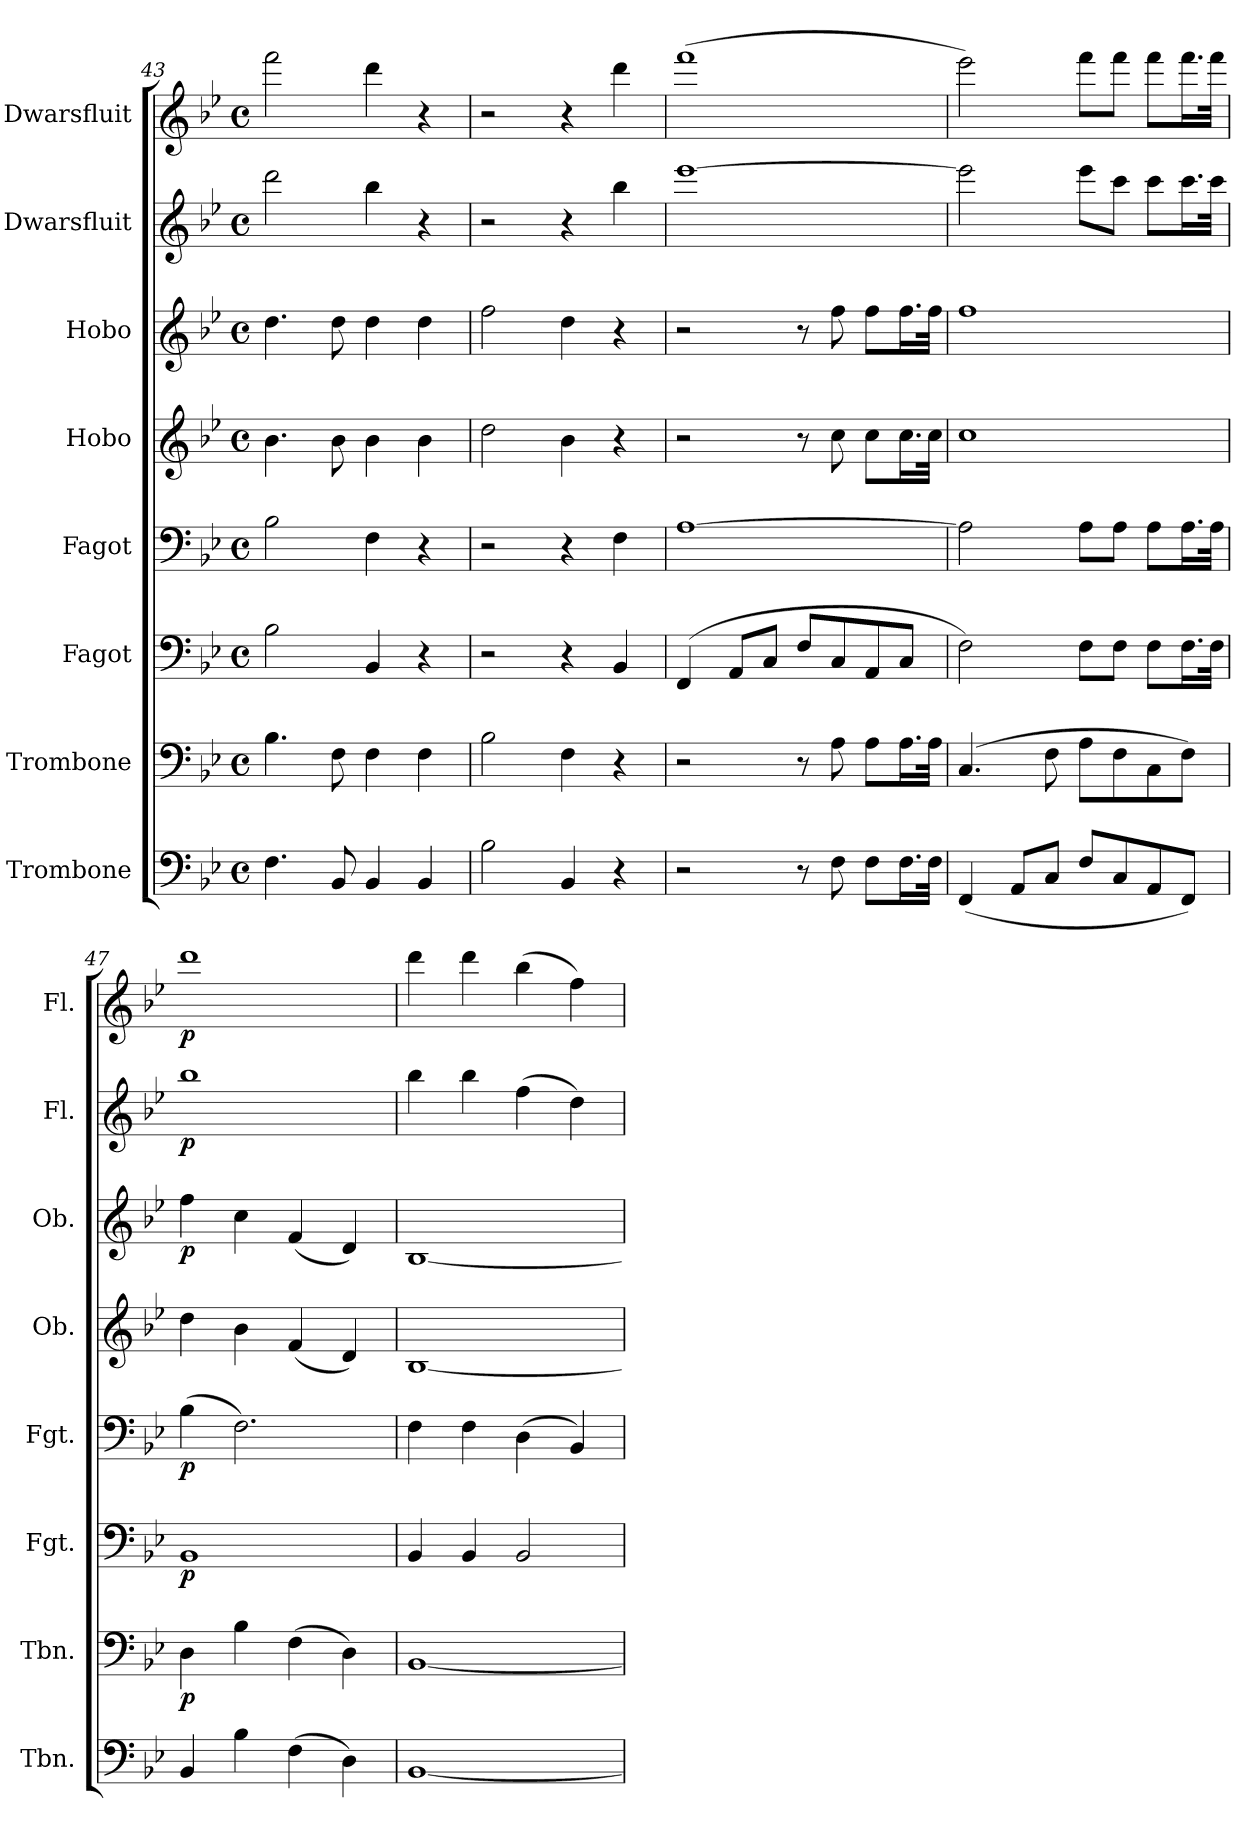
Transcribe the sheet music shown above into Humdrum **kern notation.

**kern	**kern	**dynam	**kern	**dynam	**kern	**dynam	**kern	**kern	**dynam	**kern	**dynam	**kern	**dynam
*part8	*part7	*part7	*part6	*part6	*part5	*part5	*part4	*part3	*part3	*part2	*part2	*part1	*part1
*staff8	*staff7	*staff7	*staff6	*staff6	*staff5	*staff5	*staff4	*staff3	*staff3	*staff2	*staff2	*staff1	*staff1
*I"Trombone	*I"Trombone	*	*I"Fagot	*	*I"Fagot	*	*I"Hobo	*I"Hobo	*	*I"Dwarsfluit	*	*I"Dwarsfluit	*
*I'Tbn.	*I'Tbn.	*	*I'Fgt.	*	*I'Fgt.	*	*I'Ob.	*I'Ob.	*	*I'Fl.	*	*I'Fl.	*
*clefF4	*clefF4	*	*clefF4	*	*clefF4	*	*clefG2	*clefG2	*	*clefG2	*	*clefG2	*
*k[b-e-]	*k[b-e-]	*	*k[b-e-]	*	*k[b-e-]	*	*k[b-e-]	*k[b-e-]	*	*k[b-e-]	*	*k[b-e-]	*
*M4/4	*M4/4	*	*M4/4	*	*M4/4	*	*M4/4	*M4/4	*	*M4/4	*	*M4/4	*
*met(c)	*met(c)	*	*met(c)	*	*met(c)	*	*met(c)	*met(c)	*	*met(c)	*	*met(c)	*
=43	=43	=43	=43	=43	=43	=43	=43	=43	=43	=43	=43	=43	=43
4.F\	4.B-\	.	2B-\	.	2B-\	.	4.b-\	4.dd\	.	2ddd\	.	2fff\	.
8BB-/	8F\	.	.	.	.	.	8b-\	8dd\	.	.	.	.	.
4BB-/	4F\	.	4BB-/	.	4F\	.	4b-\	4dd\	.	4bb-\	.	4ddd\	.
4BB-/	4F\	.	4r	.	4r	.	4b-\	4dd\	.	4r	.	4r	.
!!LO:PB:g=z
=44	=44	=44	=44	=44	=44	=44	=44	=44	=44	=44	=44	=44	=44
2B-\	2B-\	.	2r	.	2r	.	2dd\	2ff\	.	2r	.	2r	.
4BB-/	4F\	.	4r	.	4r	.	4b-\	4dd\	.	4r	.	4r	.
4r	4r	.	4BB-/	.	4F\	.	4r	4r	.	4bb-\	.	4ddd\	.
=45	=45	=45	=45	=45	=45	=45	=45	=45	=45	=45	=45	=45	=45
2r	2r	.	(4FF/	.	[1A	.	2r	2r	.	[1eee-	.	(1fff	.
.	.	.	8AA/L	.	.	.	.	.	.	.	.	.	.
.	.	.	8C/J	.	.	.	.	.	.	.	.	.	.
8r	8r	.	8F/L	.	.	.	8r	8r	.	.	.	.	.
8F\	8A\	.	8C/	.	.	.	8cc\	8ff\	.	.	.	.	.
8F\L	8A\L	.	8AA/	.	.	.	8cc\L	8ff\L	.	.	.	.	.
16.F\L	16.A\L	.	8C/J	.	.	.	16.cc\L	16.ff\L	.	.	.	.	.
32F\JJk	32A\JJk	.	.	.	.	.	32cc\JJk	32ff\JJk	.	.	.	.	.
=46	=46	=46	=46	=46	=46	=46	=46	=46	=46	=46	=46	=46	=46
(4FF/	(4.C/	.	2F\)	.	2A\]	.	1cc	1ff	.	2eee-\]	.	2eee-\)	.
8AA/L	.	.	.	.	.	.	.	.	.	.	.	.	.
8C/J	8F\	.	.	.	.	.	.	.	.	.	.	.	.
8F/L	8A\L	.	8F\L	.	8A\L	.	.	.	.	8eee-\L	.	8fff\L	.
8C/	8F\	.	8F\J	.	8A\J	.	.	.	.	8ccc\J	.	8fff\J	.
8AA/	8C\	.	8F\L	.	8A\L	.	.	.	.	8ccc\L	.	8fff\L	.
8FF/J)	8F\J)	.	16.F\L	.	16.A\L	.	.	.	.	16.ccc\L	.	16.fff\L	.
.	.	.	32F\JJk	.	32A\JJk	.	.	.	.	32ccc\JJk	.	32fff\JJk	.
=47	=47	=47	=47	=47	=47	=47	=47	=47	=47	=47	=47	=47	=47
!	!	!LO:DY:b	!	!LO:DY:b	!	!LO:DY:b	!	!	!LO:DY:b	!	!LO:DY:b	!	!LO:DY:b
4BB-/	4D\	p	1BB-	p	(4B-\	p	4dd\	4ff\	p	1bb-	p	1ddd	p
4B-\	4B-\	.	.	.	2.F\)	.	4b-\	4cc\	.	.	.	.	.
(4F\	(4F\	.	.	.	.	.	(4f/	(4f/	.	.	.	.	.
4D\)	4D\)	.	.	.	.	.	4d/)	4d/)	.	.	.	.	.
=48	=48	=48	=48	=48	=48	=48	=48	=48	=48	=48	=48	=48	=48
[1BB-	[1BB-	.	4BB-/	.	4F\	.	[1B-	[1B-	.	4bb-\	.	4ddd\	.
.	.	.	4BB-/	.	4F\	.	.	.	.	4bb-\	.	4ddd\	.
.	.	.	2BB-/	.	(4D\	.	.	.	.	(4ff\	.	(4bb-\	.
.	.	.	.	.	4BB-/)	.	.	.	.	4dd\)	.	4ff\)	.
=	=	=	=	=	=	=	=	=	=	=	=	=	=
*-	*-	*-	*-	*-	*-	*-	*-	*-	*-	*-	*-	*-	*-
